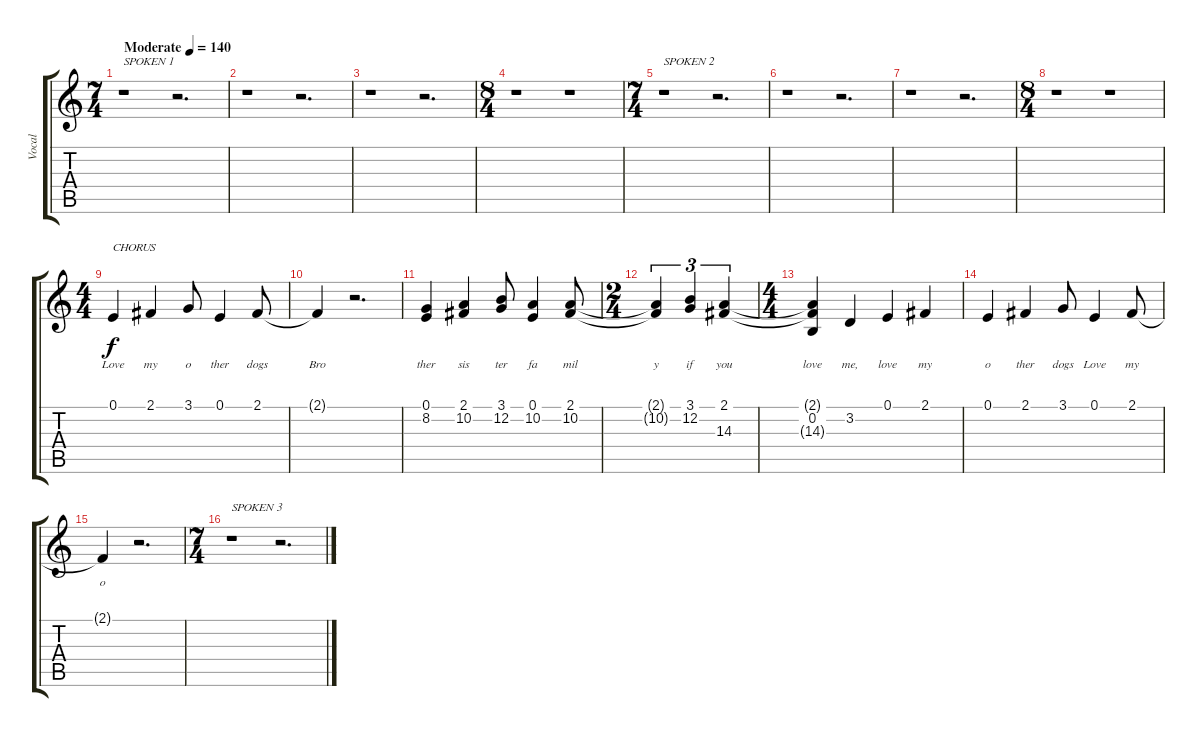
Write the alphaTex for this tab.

\track ("Vocal" "Vocal") {solo instrument acousticgrandpiano}
\staff {score tabs}
\tuning (E4 B3 G3 D3 A2 E2) {hide}
\ts (7 4)
\tempo (140 "Moderate")
\clef g2
\ks c
r.1{txt "SPOKEN 1" dy f instrument acousticgrandpiano} r.2{d} |
r.1 r.2{d} |
r.1 r.2{d} |
\ts (8 4)
r.1 r.1 |
\ts (7 4)
r.1{txt "SPOKEN 2"} r.2{d} |
r.1 r.2{d} |
r.1 r.2{d} |
\ts (8 4)
r.1 r.1 |
\ts (4 4)
0.1.4{txt "CHORUS" lyrics (0 "Love") lyrics (1 "") lyrics (2 "") lyrics (3 "") lyrics (4 "")} 2.1.4{lyrics (0 "my") lyrics (1 "") lyrics (2 "") lyrics (3 "") lyrics (4 "")} 3.1.8{lyrics (0 "o") lyrics (1 "") lyrics (2 "") lyrics (3 "") lyrics (4 "")} 0.1.4{lyrics (0 "ther") lyrics (1 "") lyrics (2 "") lyrics (3 "") lyrics (4 "")} 2.1.8{lyrics (0 "dogs") lyrics (1 "") lyrics (2 "") lyrics (3 "") lyrics (4 "")} |
2.1{t}.4{lyrics (0 "Bro") lyrics (1 "") lyrics (2 "") lyrics (3 "") lyrics (4 "")} r.2{d} |
(0.1 8.2).4{lyrics (0 "ther") lyrics (1 "") lyrics (2 "") lyrics (3 "") lyrics (4 "")} (2.1 10.2).4{lyrics (0 "sis") lyrics (1 "") lyrics (2 "") lyrics (3 "") lyrics (4 "")} (3.1 12.2).8{lyrics (0 "ter") lyrics (1 "") lyrics (2 "") lyrics (3 "") lyrics (4 "")} (0.1 10.2).4{lyrics (0 "fa") lyrics (1 "") lyrics (2 "") lyrics (3 "") lyrics (4 "")} (2.1 10.2).8{lyrics (0 "mil") lyrics (1 "") lyrics (2 "") lyrics (3 "") lyrics (4 "")} |
\ts (2 4)
(2.1{t} 10.2{t}).4{tu (3 2) lyrics (0 "y") lyrics (1 "") lyrics (2 "") lyrics (3 "") lyrics (4 "")} (3.1 12.2).4{tu (3 2) lyrics (0 "if") lyrics (1 "") lyrics (2 "") lyrics (3 "") lyrics (4 "")} (2.1 14.3).4{tu (3 2) lyrics (0 "you") lyrics (1 "") lyrics (2 "") lyrics (3 "") lyrics (4 "")} |
\ts (4 4)
(2.1{t} 0.2 14.3{t}).4{lyrics (0 "love") lyrics (1 "") lyrics (2 "") lyrics (3 "") lyrics (4 "")} 3.2.4{lyrics (0 "me,") lyrics (1 "") lyrics (2 "") lyrics (3 "") lyrics (4 "")} 0.1.4{lyrics (0 "love") lyrics (1 "") lyrics (2 "") lyrics (3 "") lyrics (4 "")} 2.1.4{lyrics (0 "my") lyrics (1 "") lyrics (2 "") lyrics (3 "") lyrics (4 "")} |
0.1.4{lyrics (0 "o") lyrics (1 "") lyrics (2 "") lyrics (3 "") lyrics (4 "")} 2.1.4{lyrics (0 "ther") lyrics (1 "") lyrics (2 "") lyrics (3 "") lyrics (4 "")} 3.1.8{lyrics (0 "dogs") lyrics (1 "") lyrics (2 "") lyrics (3 "") lyrics (4 "")} 0.1.4{lyrics (0 "Love") lyrics (1 "") lyrics (2 "") lyrics (3 "") lyrics (4 "")} 2.1.8{lyrics (0 "my") lyrics (1 "") lyrics (2 "") lyrics (3 "") lyrics (4 "")} |
2.1{t}.4{lyrics (0 "o") lyrics (1 "") lyrics (2 "") lyrics (3 "") lyrics (4 "")} r.2{d} |
\ts (7 4)
r.1{txt "SPOKEN 3"} r.2{d}
